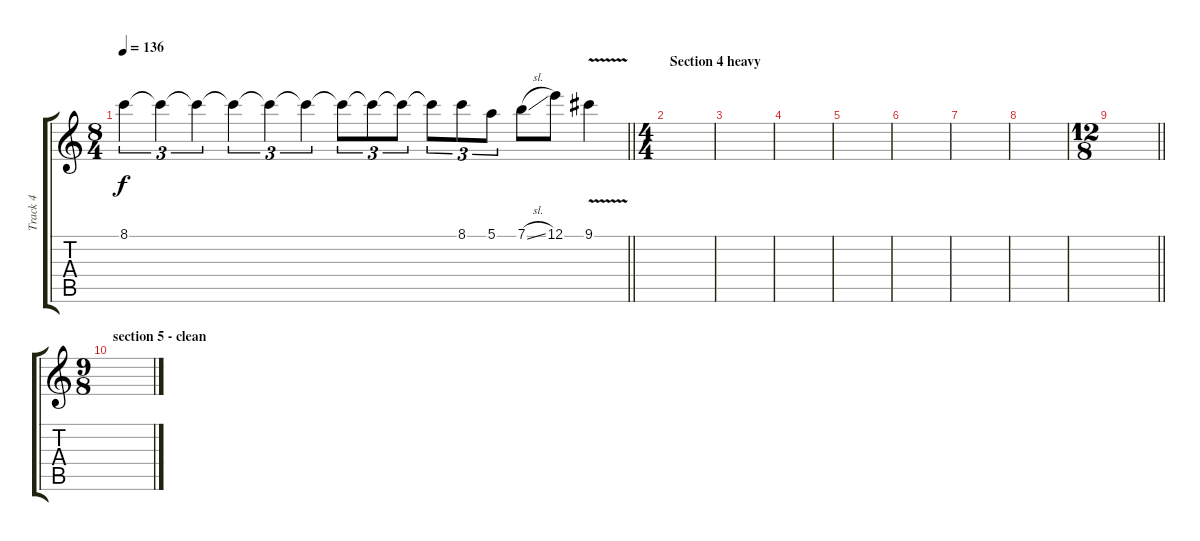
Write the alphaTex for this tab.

\track ("Track 4" "Track 4") {instrument distortionguitar}
\staff {score tabs}
\tuning (E4 B3 G3 D3 A2 D2) {hide}
\ts (8 4)
\tempo 136
\clef g2
\barLineRight lightlight
\ks c
8.1.4{tu (3 2) dy f} 8.1{t}.4{tu (3 2)} 8.1{t}.4{tu (3 2)} 8.1{t}.4{tu (3 2)} 8.1{t}.4{tu (3 2)} 8.1{t}.4{tu (3 2)} 8.1{t}.8{tu (3 2)} 8.1{t}.8{tu (3 2)} 8.1{t}.8{tu (3 2)} 8.1{t}.8{tu (3 2)} 8.1.8{tu (3 2)} 5.1.8{tu (3 2)} 7.1{sl}.8 12.1.8 9.1{v}.4 |
\ts (4 4)
\section ("" "Section 4 heavy")
|
|
|
|
|
|
|
\ts (12 8)
\barLineRight lightlight
|
\ts (9 8)
\section ("" "section 5 - clean")
